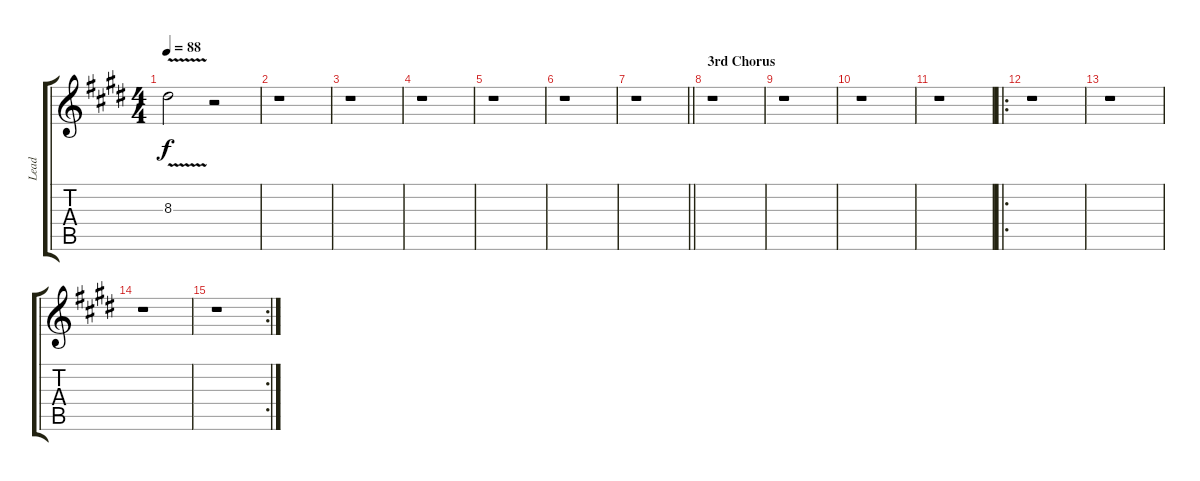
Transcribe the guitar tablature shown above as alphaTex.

\track ("Lead" "Lead") {instrument distortionguitar}
\staff {score tabs}
\tuning (E4 B3 G3 D3 A2 E2) {hide}
\ts (4 4)
\tempo 88
\clef g2
\ks e
8.3{v t}.2{dy f} r.2 |
r.1 |
r.1 |
r.1 |
r.1 |
r.1 |
\barLineRight lightlight
r.1 |
\section ("" "3rd Chorus")
r.1 |
r.1 |
r.1 |
r.1 |
\ro
r.1 |
r.1 |
r.1 |
\rc 2
r.1
